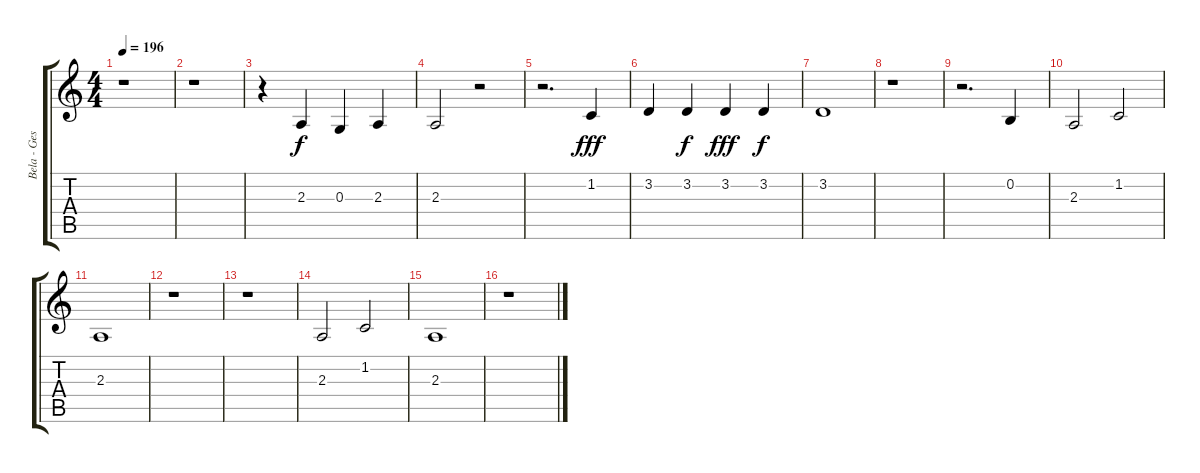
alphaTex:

\track ("Bela - Gesang" "Bela - Ges") {instrument oboe}
\staff {score tabs}
\tuning (E4 B3 G3 D3 A2 E2) {hide}
\ts (4 4)
\tempo 196
\clef g2
\ks c
r.1{dy f} |
r.1 |
r.4 2.3.4 0.3.4 2.3.4 |
2.3.2 r.2 |
r.2{d} 1.2.4{dy fff} |
3.2.4 3.2.4{dy f} 3.2.4{dy fff} 3.2.4{dy f} |
3.2.1 |
r.1 |
r.2{d} 0.2.4 |
2.3.2 1.2.2 |
2.3.1 |
r.1 |
r.1 |
2.3.2 1.2.2 |
2.3.1 |
r.1
